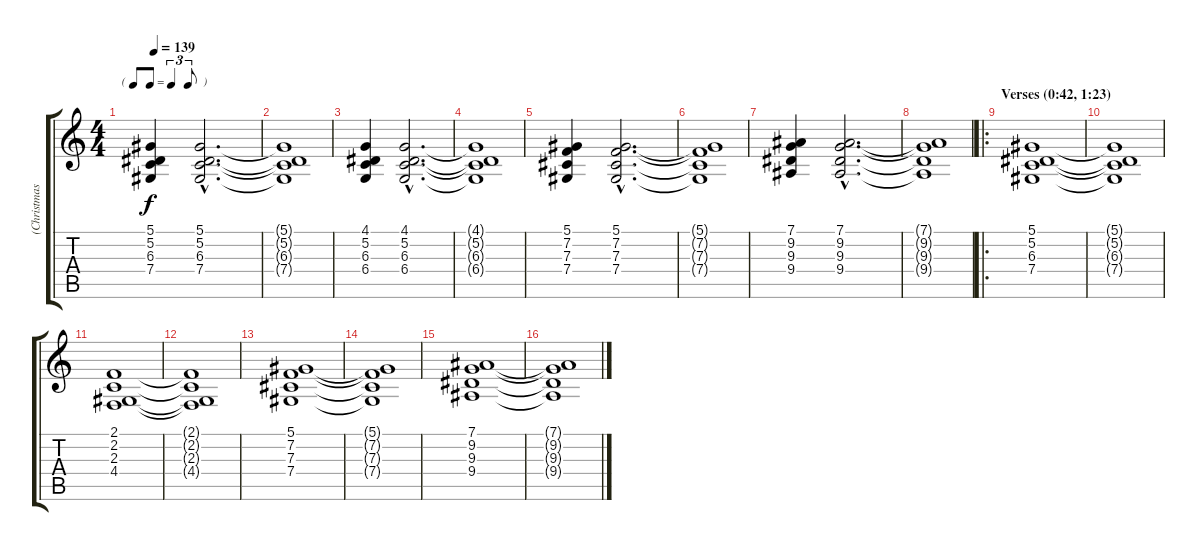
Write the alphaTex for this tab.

\track ("(Christmas)" "(Christmas") {instrument lead6voice}
\staff {score tabs}
\tuning (Eb4 Bb3 Gb3 Db3 Ab2 Eb2) {hide}
\ts (4 4)
\tf triplet8th
\tempo 139
\clef g2
\ks c
(5.1 5.2 6.3 7.4).4{dy f instrument lead6voice} (5.1{hac} 5.2{hac} 6.3{hac} 7.4{hac}).2{d instrument pad4choir} |
(5.1{t} 5.2{t} 6.3{t} 7.4{t}).1 |
(4.1 5.2 6.3 6.4).4{instrument lead6voice} (4.1{hac} 5.2{hac} 6.3{hac} 6.4{hac}).2{d instrument pad4choir} |
(4.1{t} 5.2{t} 6.3{t} 6.4{t}).1 |
(5.1 7.2 7.3 7.4).4{instrument lead6voice} (5.1{hac} 7.2{hac} 7.3{hac} 7.4{hac}).2{d instrument pad4choir} |
(5.1{t} 7.2{t} 7.3{t} 7.4{t}).1 |
(7.1 9.2 9.3 9.4).4{instrument lead6voice} (7.1{hac} 9.2{hac} 9.3{hac} 9.4{hac}).2{d instrument pad4choir} |
(7.1{t} 9.2{t} 9.3{t} 9.4{t}).1 |
\ro
\section ("" "Verses (0:42, 1:23)")
(5.1 5.2 6.3 7.4).1{instrument pad4choir} |
(5.1{t} 5.2{t} 6.3{t} 7.4{t}).1 |
(2.1 2.2 2.3 4.4).1 |
(2.1{t} 2.2{t} 2.3{t} 4.4{t}).1 |
(5.1 7.2 7.3 7.4).1 |
(5.1{t} 7.2{t} 7.3{t} 7.4{t}).1 |
(7.1 9.2 9.3 9.4).1 |
(7.1{t} 9.2{t} 9.3{t} 9.4{t}).1
